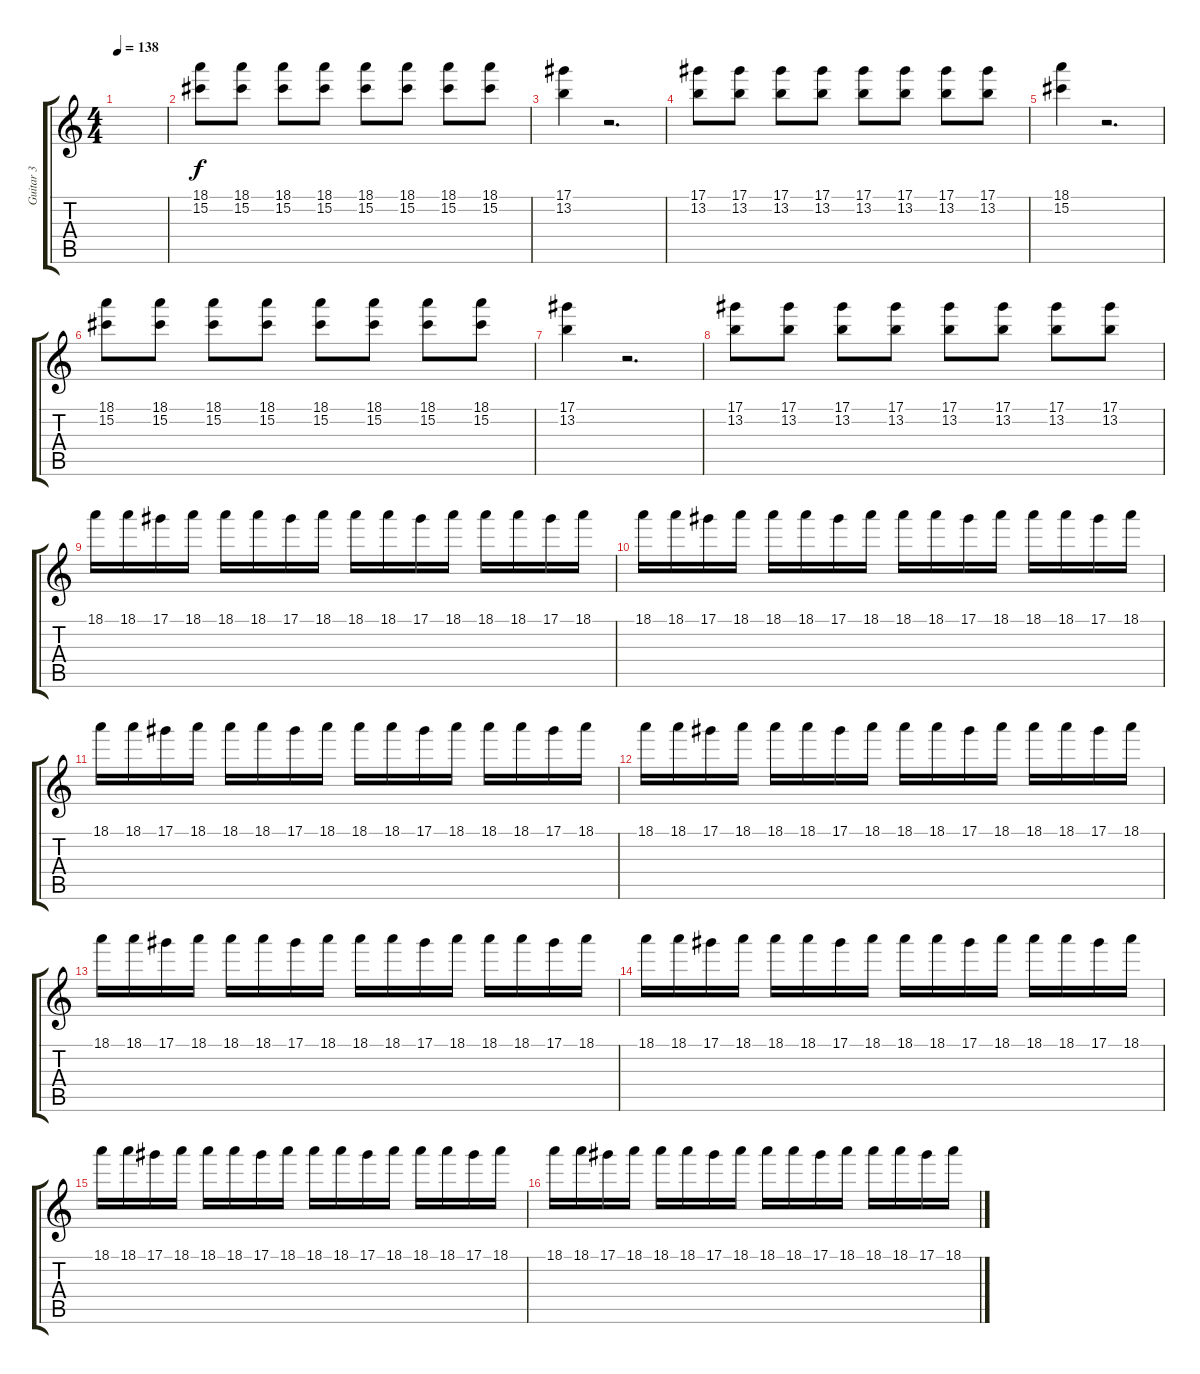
\track ("Guitar 3" "Guitar 3") {instrument electricguitarclean}
\staff {score tabs}
\tuning (Eb4 Bb3 Gb3 Db3 Ab2 Db2) {hide}
\ts (4 4)
\tempo 138
\clef g2
\ks c
|
(18.1 15.2).8 (18.1 15.2).8 (18.1 15.2).8 (18.1 15.2).8 (18.1 15.2).8 (18.1 15.2).8 (18.1 15.2).8 (18.1 15.2).8 |
(17.1 13.2).4 r.2{d} |
(17.1 13.2).8 (17.1 13.2).8 (17.1 13.2).8 (17.1 13.2).8 (17.1 13.2).8 (17.1 13.2).8 (17.1 13.2).8 (17.1 13.2).8 |
(18.1 15.2).4 r.2{d} |
(18.1 15.2).8 (18.1 15.2).8 (18.1 15.2).8 (18.1 15.2).8 (18.1 15.2).8 (18.1 15.2).8 (18.1 15.2).8 (18.1 15.2).8 |
(17.1 13.2).4 r.2{d} |
(17.1 13.2).8 (17.1 13.2).8 (17.1 13.2).8 (17.1 13.2).8 (17.1 13.2).8 (17.1 13.2).8 (17.1 13.2).8 (17.1 13.2).8 |
18.1.16 18.1.16 17.1.16 18.1.16 18.1.16 18.1.16 17.1.16 18.1.16 18.1.16 18.1.16 17.1.16 18.1.16 18.1.16 18.1.16 17.1.16 18.1.16 |
18.1.16 18.1.16 17.1.16 18.1.16 18.1.16 18.1.16 17.1.16 18.1.16 18.1.16 18.1.16 17.1.16 18.1.16 18.1.16 18.1.16 17.1.16 18.1.16 |
18.1.16 18.1.16 17.1.16 18.1.16 18.1.16 18.1.16 17.1.16 18.1.16 18.1.16 18.1.16 17.1.16 18.1.16 18.1.16 18.1.16 17.1.16 18.1.16 |
18.1.16 18.1.16 17.1.16 18.1.16 18.1.16 18.1.16 17.1.16 18.1.16 18.1.16 18.1.16 17.1.16 18.1.16 18.1.16 18.1.16 17.1.16 18.1.16 |
18.1.16 18.1.16 17.1.16 18.1.16 18.1.16 18.1.16 17.1.16 18.1.16 18.1.16 18.1.16 17.1.16 18.1.16 18.1.16 18.1.16 17.1.16 18.1.16 |
18.1.16 18.1.16 17.1.16 18.1.16 18.1.16 18.1.16 17.1.16 18.1.16 18.1.16 18.1.16 17.1.16 18.1.16 18.1.16 18.1.16 17.1.16 18.1.16 |
18.1.16 18.1.16 17.1.16 18.1.16 18.1.16 18.1.16 17.1.16 18.1.16 18.1.16 18.1.16 17.1.16 18.1.16 18.1.16 18.1.16 17.1.16 18.1.16 |
18.1.16 18.1.16 17.1.16 18.1.16 18.1.16 18.1.16 17.1.16 18.1.16 18.1.16 18.1.16 17.1.16 18.1.16 18.1.16 18.1.16 17.1.16 18.1.16
